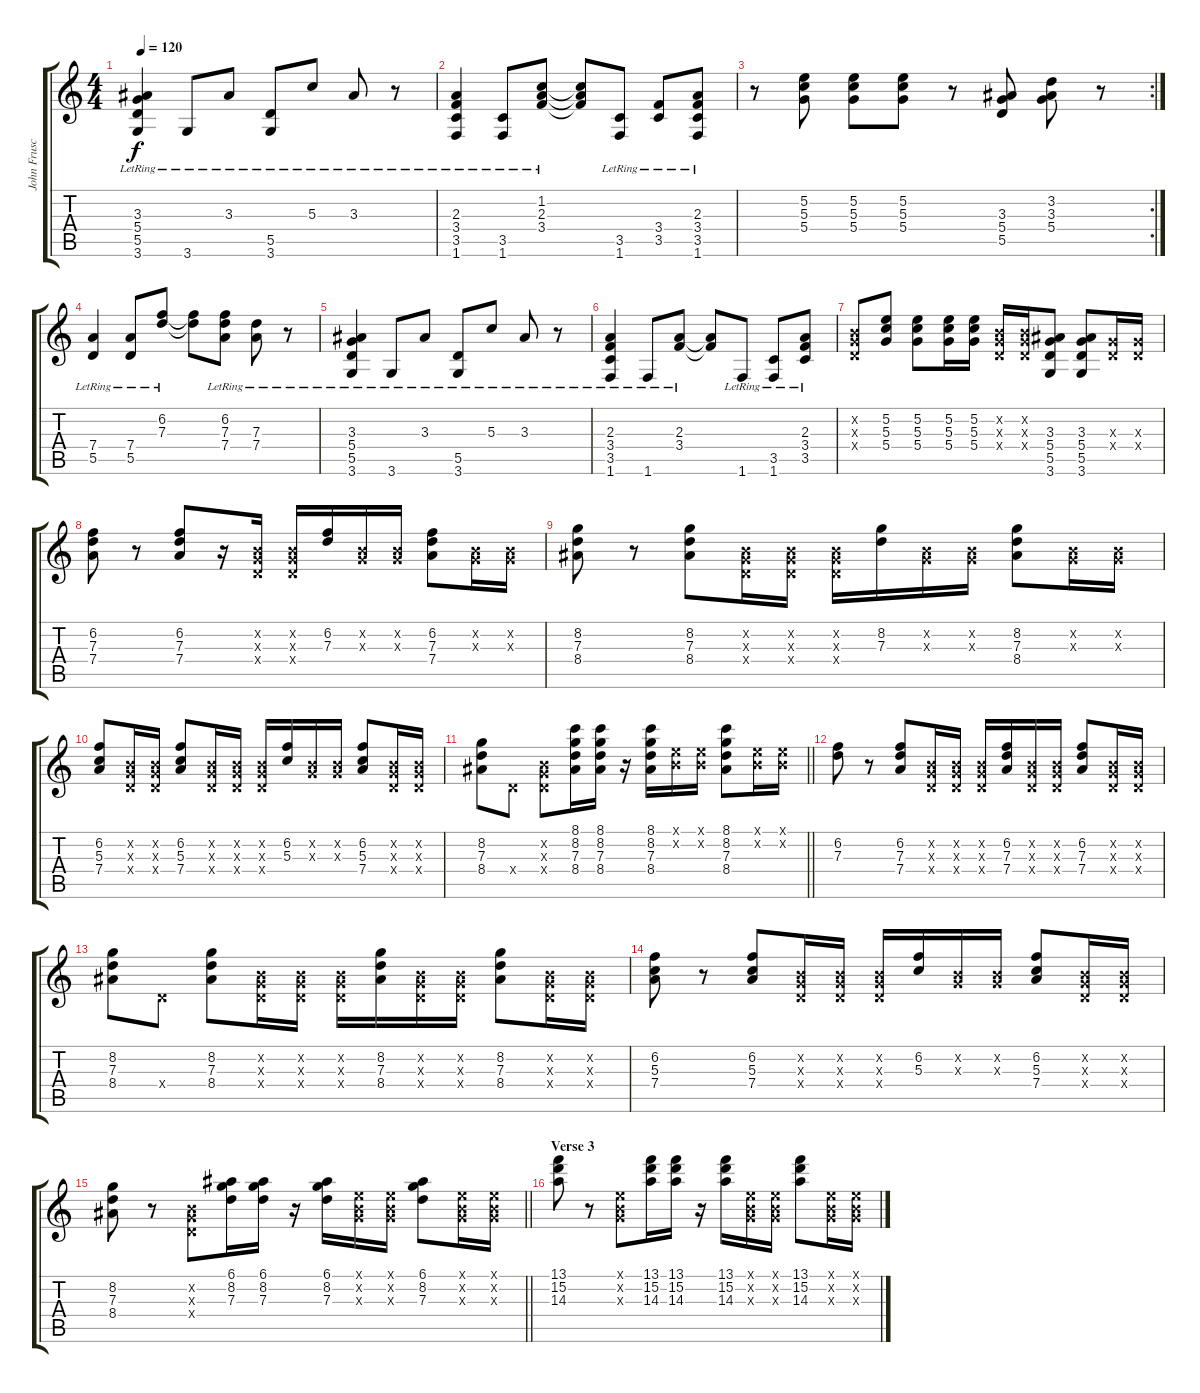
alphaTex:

\track ("John Frusciante | Gtr. 1" "John Frusc") {instrument electricguitarclean}
\staff {score tabs}
\tuning (E4 B3 G3 D3 A2 E2) {hide}
\ts (4 4)
\tempo 120
\clef g2
\ks c
(3.3{lr} 5.4{lr} 5.5{lr} 3.6{lr}).4{dy f} 3.6{lr}.8 3.3{lr}.8 (5.5{lr} 3.6{lr}).8 5.3{lr}.8 3.3{lr}.8 r.8 |
(2.3{lr} 3.4{lr} 3.5{lr} 1.6{lr}).4 (3.5{lr} 1.6{lr}).8 (1.2{lr} 2.3{lr} 3.4{lr}).8 (1.2{t} 2.3{t} 3.4{t}).8 (3.5{lr} 1.6{lr}).8 (3.4{lr} 3.5{lr}).8 (2.3{lr} 3.4{lr} 3.5{lr} 1.6{lr}).8 |
\rc 2
r.8 (5.2 5.3 5.4).8 (5.2 5.3 5.4).8 (5.2 5.3 5.4).8 r.8 (3.3 5.4 5.5).8 (3.2 3.3 5.4).8 r.8 |
(7.4{lr} 5.5{lr}).4 (7.4{lr} 5.5{lr}).8 (6.2{lr} 7.3{lr}).8 (6.2{t} 7.3{t}).8 (6.2{lr} 7.3{lr} 7.4{lr}).8 (7.3{lr} 7.4{lr}).8 r.8 |
(3.3{lr} 5.4{lr} 5.5{lr} 3.6{lr}).4 3.6{lr}.8 3.3{lr}.8 (5.5{lr} 3.6{lr}).8 5.3{lr}.8 3.3{lr}.8 r.8 |
(2.3{lr} 3.4{lr} 3.5{lr} 1.6{lr}).4 1.6{lr}.8 (2.3{lr} 3.4{lr}).8 (2.3{t} 3.4{t}).8 1.6{lr}.8 (3.5{lr} 1.6).8 (2.3{lr} 3.4{lr} 3.5{lr}).8 |
(0.2{x} 0.3{x} 0.4{x}).8 (5.2 5.3 5.4).8 (5.2 5.3 5.4).8 (5.2 5.3 5.4).16 (5.2 5.3 5.4).16 (0.2{x} 0.3{x} 0.4{x}).16 (0.2{x} 0.3{x} 0.4{x}).16 (3.3 5.4 5.5 3.6).8 (3.3 5.4 5.5 3.6).8 (0.3{x} 0.4{x}).16 (0.3{x} 0.4{x}).16 |
(6.2 7.3 7.4).8 r.8 (6.2 7.3 7.4).8 r.16 (0.2{x} 0.3{x} 0.4{x}).16 (0.2{x} 0.3{x} 0.4{x}).16 (6.2 7.3).16 (0.2{x} 0.3{x}).16 (0.2{x} 0.3{x}).16 (6.2 7.3 7.4).8 (0.2{x} 0.3{x}).16 (0.2{x} 0.3{x}).16 |
(8.2 7.3 8.4).8 r.8 (8.2 7.3 8.4).8 (0.2{x} 0.3{x} 0.4{x}).16 (0.2{x} 0.3{x} 0.4{x}).16 (0.2{x} 0.3{x} 0.4{x}).16 (8.2 7.3).16 (0.2{x} 0.3{x}).16 (0.2{x} 0.3{x}).16 (8.2 7.3 8.4).8 (0.2{x} 0.3{x}).16 (0.2{x} 0.3{x}).16 |
(6.2 5.3 7.4).8 (0.2{x} 0.3{x} 0.4{x}).16 (0.2{x} 0.3{x} 0.4{x}).16 (6.2 5.3 7.4).8 (0.2{x} 0.3{x} 0.4{x}).16 (0.2{x} 0.3{x} 0.4{x}).16 (0.2{x} 0.3{x} 0.4{x}).16 (6.2 5.3).16 (0.2{x} 0.3{x}).16 (0.2{x} 0.3{x}).16 (6.2 5.3 7.4).8 (0.2{x} 0.3{x} 0.4{x}).16 (0.2{x} 0.3{x} 0.4{x}).16 |
\barLineRight lightlight
(8.2 7.3 8.4).8 0.4{x}.8 (0.2{x} 0.3{x} 0.4{x}).8 (8.1 8.2 7.3 8.4).16 (8.1 8.2 7.3 8.4).16 r.16 (8.1 8.2 7.3 8.4).16 (0.1{x} 0.2{x}).16 (0.1{x} 0.2{x}).16 (8.1 8.2 7.3 8.4).8 (0.1{x} 0.2{x}).16 (0.1{x} 0.2{x}).16 |
(6.2 7.3).8 r.8 (6.2 7.3 7.4).8 (0.2{x} 0.3{x} 0.4{x}).16 (0.2{x} 0.3{x} 0.4{x}).16 (0.2{x} 0.3{x} 0.4{x}).16 (6.2 7.3 7.4).16 (0.2{x} 0.3{x} 0.4{x}).16 (0.2{x} 0.3{x} 0.4{x}).16 (6.2 7.3 7.4).8 (0.2{x} 0.3{x} 0.4{x}).16 (0.2{x} 0.3{x} 0.4{x}).16 |
(8.2 7.3 8.4).8 0.4{x}.8 (8.2 7.3 8.4).8 (0.2{x} 0.3{x} 0.4{x}).16 (0.2{x} 0.3{x} 0.4{x}).16 (0.2{x} 0.3{x} 0.4{x}).16 (8.2 7.3 8.4).16 (0.2{x} 0.3{x} 0.4{x}).16 (0.2{x} 0.3{x} 0.4{x}).16 (8.2 7.3 8.4).8 (0.2{x} 0.3{x} 0.4{x}).16 (0.2{x} 0.3{x} 0.4{x}).16 |
(6.2 5.3 7.4).8 r.8 (6.2 5.3 7.4).8 (0.2{x} 0.3{x} 0.4{x}).16 (0.2{x} 0.3{x} 0.4{x}).16 (0.2{x} 0.3{x} 0.4{x}).16 (6.2 5.3).16 (0.2{x} 0.3{x}).16 (0.2{x} 0.3{x}).16 (6.2 5.3 7.4).8 (0.2{x} 0.3{x} 0.4{x}).16 (0.2{x} 0.3{x} 0.4{x}).16 |
\barLineRight lightlight
(8.2 7.3 8.4).8 r.8 (0.2{x} 0.3{x} 0.4{x}).8 (6.1 8.2 7.3).16 (6.1 8.2 7.3).16 r.16 (6.1 8.2 7.3).16 (0.1{x} 0.2{x} 0.3{x}).16 (0.1{x} 0.2{x} 0.3{x}).16 (6.1 8.2 7.3).8 (0.1{x} 0.2{x} 0.3{x}).16 (0.1{x} 0.2{x} 0.3{x}).16 |
\section ("" "Verse 3")
(13.1 15.2 14.3).8 r.8 (0.1{x} 0.2{x} 0.3{x}).8 (13.1 15.2 14.3).16 (13.1 15.2 14.3).16 r.16 (13.1 15.2 14.3).16 (0.1{x} 0.2{x} 0.3{x}).16 (0.1{x} 0.2{x} 0.3{x}).16 (13.1 15.2 14.3).8 (0.1{x} 0.2{x} 0.3{x}).16 (0.1{x} 0.2{x} 0.3{x}).16
